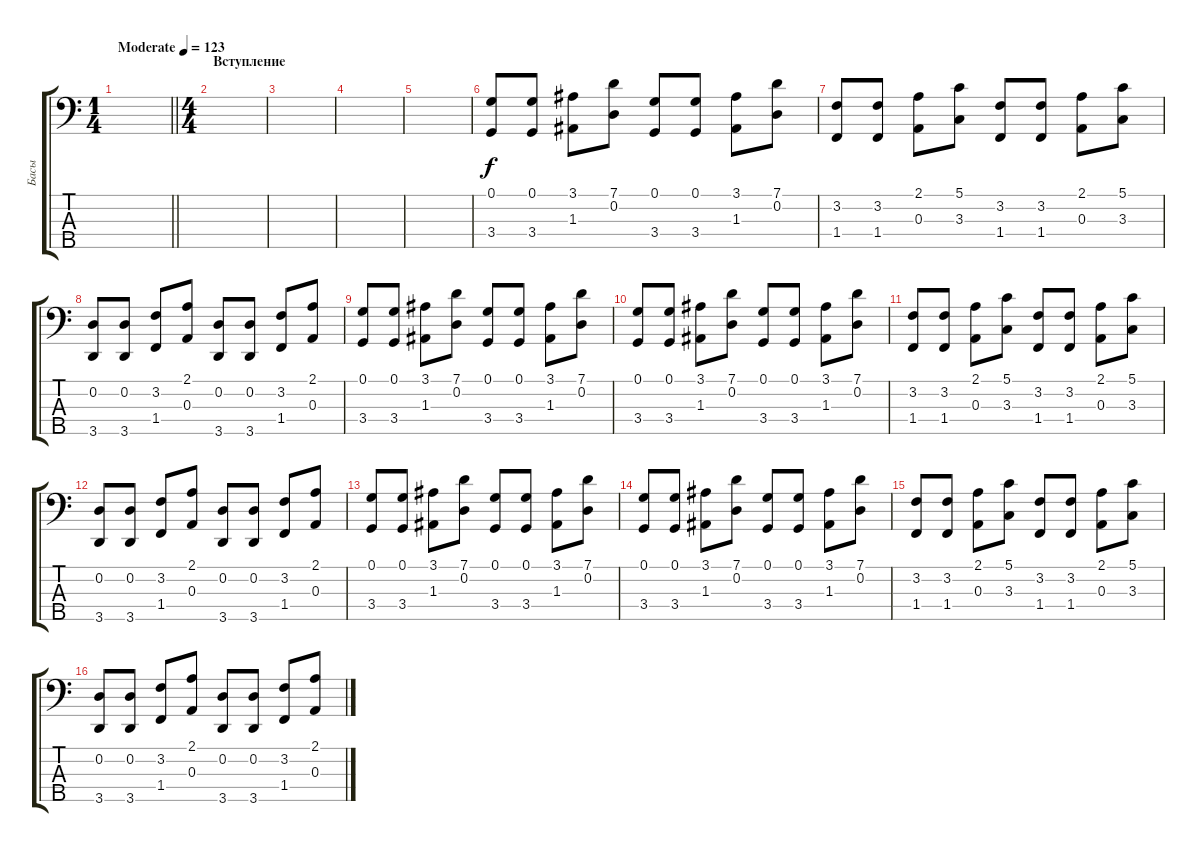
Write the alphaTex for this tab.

\track ("Басы" "Басы") {instrument synthbass2}
\staff {score tabs}
\tuning (G2 D2 A1 E1 B0) {hide}
\ts (1 4)
\tempo (123 "Moderate")
\clef f4
\barLineRight lightlight
\ks c
|
\ts (4 4)
\section ("" "Вступление")
|
|
|
|
(0.1 3.4).8 (0.1 3.4).8 (3.1 1.3).8 (7.1 0.2).8 (0.1 3.4).8 (0.1 3.4).8 (3.1 1.3).8 (7.1 0.2).8 |
(3.2 1.4).8 (3.2 1.4).8 (2.1 0.3).8 (5.1 3.3).8 (3.2 1.4).8 (3.2 1.4).8 (2.1 0.3).8 (5.1 3.3).8 |
(0.2 3.5).8 (0.2 3.5).8 (3.2 1.4).8 (2.1 0.3).8 (0.2 3.5).8 (0.2 3.5).8 (3.2 1.4).8 (2.1 0.3).8 |
(0.1 3.4).8 (0.1 3.4).8 (3.1 1.3).8 (7.1 0.2).8 (0.1 3.4).8 (0.1 3.4).8 (3.1 1.3).8 (7.1 0.2).8 |
(0.1 3.4).8 (0.1 3.4).8 (3.1 1.3).8 (7.1 0.2).8 (0.1 3.4).8 (0.1 3.4).8 (3.1 1.3).8 (7.1 0.2).8 |
(3.2 1.4).8 (3.2 1.4).8 (2.1 0.3).8 (5.1 3.3).8 (3.2 1.4).8 (3.2 1.4).8 (2.1 0.3).8 (5.1 3.3).8 |
(0.2 3.5).8 (0.2 3.5).8 (3.2 1.4).8 (2.1 0.3).8 (0.2 3.5).8 (0.2 3.5).8 (3.2 1.4).8 (2.1 0.3).8 |
(0.1 3.4).8 (0.1 3.4).8 (3.1 1.3).8 (7.1 0.2).8 (0.1 3.4).8 (0.1 3.4).8 (3.1 1.3).8 (7.1 0.2).8 |
(0.1 3.4).8 (0.1 3.4).8 (3.1 1.3).8 (7.1 0.2).8 (0.1 3.4).8 (0.1 3.4).8 (3.1 1.3).8 (7.1 0.2).8 |
(3.2 1.4).8 (3.2 1.4).8 (2.1 0.3).8 (5.1 3.3).8 (3.2 1.4).8 (3.2 1.4).8 (2.1 0.3).8 (5.1 3.3).8 |
(0.2 3.5).8 (0.2 3.5).8 (3.2 1.4).8 (2.1 0.3).8 (0.2 3.5).8 (0.2 3.5).8 (3.2 1.4).8 (2.1 0.3).8
